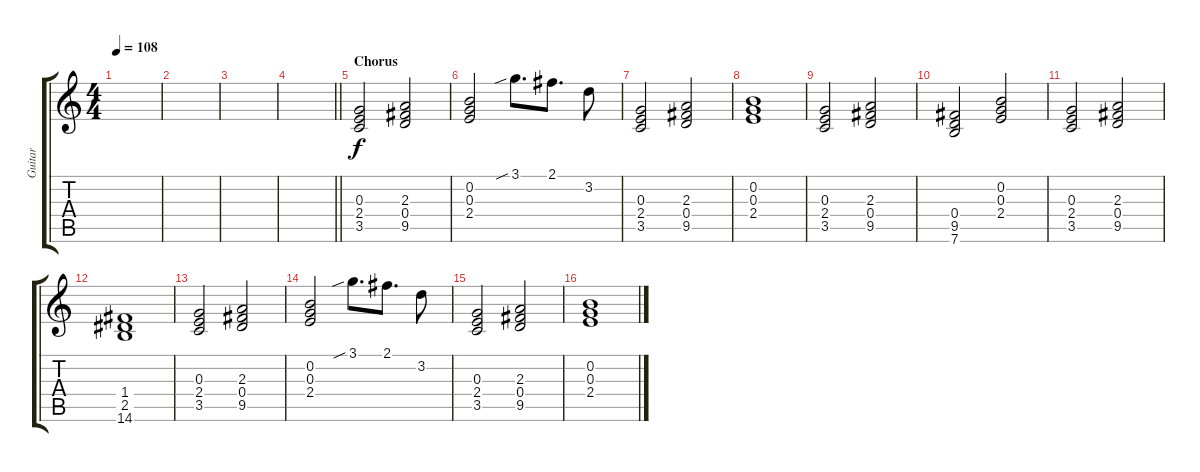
\track ("Guitar" "Guitar") {instrument distortionguitar}
\staff {score tabs}
\tuning (E4 B3 G3 D3 A2 E2) {hide}
\ts (4 4)
\tempo 108
\clef g2
\ks c
|
|
|
\barLineRight lightlight
|
\section ("" "Chorus")
(0.3 2.4 3.5).2 (2.3 0.4 9.5).2 |
(0.2 0.3 2.4).2 3.1{sib}.8{d volume 13} 2.1.8{d} 3.2.8 |
(0.3 2.4 3.5).2{volume 9} (2.3 0.4 9.5).2 |
(0.2 0.3 2.4).1 |
(0.3 2.4 3.5).2 (2.3 0.4 9.5).2 |
(0.4 9.5 7.6).2 (0.2 0.3 2.4).2 |
(0.3 2.4 3.5).2 (2.3 0.4 9.5).2 |
(1.4 2.5 14.6).1 |
(0.3 2.4 3.5).2 (2.3 0.4 9.5).2 |
(0.2 0.3 2.4).2 3.1{sib}.8{d volume 13} 2.1.8{d} 3.2.8 |
(0.3 2.4 3.5).2{volume 9} (2.3 0.4 9.5).2 |
(0.2 0.3 2.4).1
